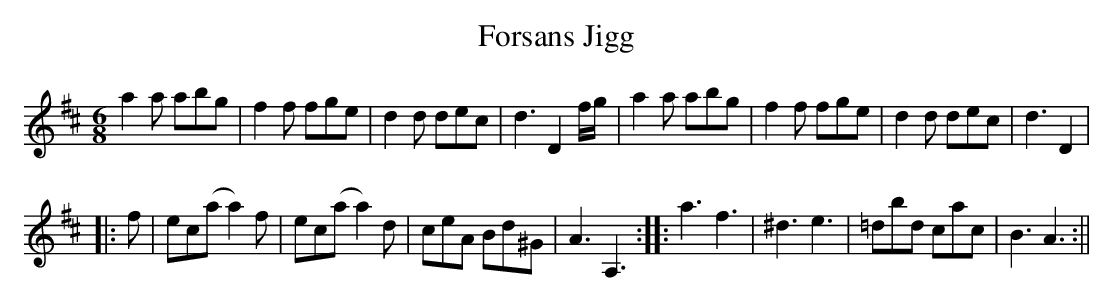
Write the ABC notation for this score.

X:1
T:Forsans Jigg
M:6/8
L:1/8
K:D
a2a abg|f2f fge|d2d dec|d3 D2 f/g/|a2a abg|f2f fge|d2d dec|d3 D2|
|:f|ec(a a2)f|ec(a a2)d|ceA Bd^G|A3 A,3::a3 f3|^d3 e3|=dbd cac|B3 A3:||
